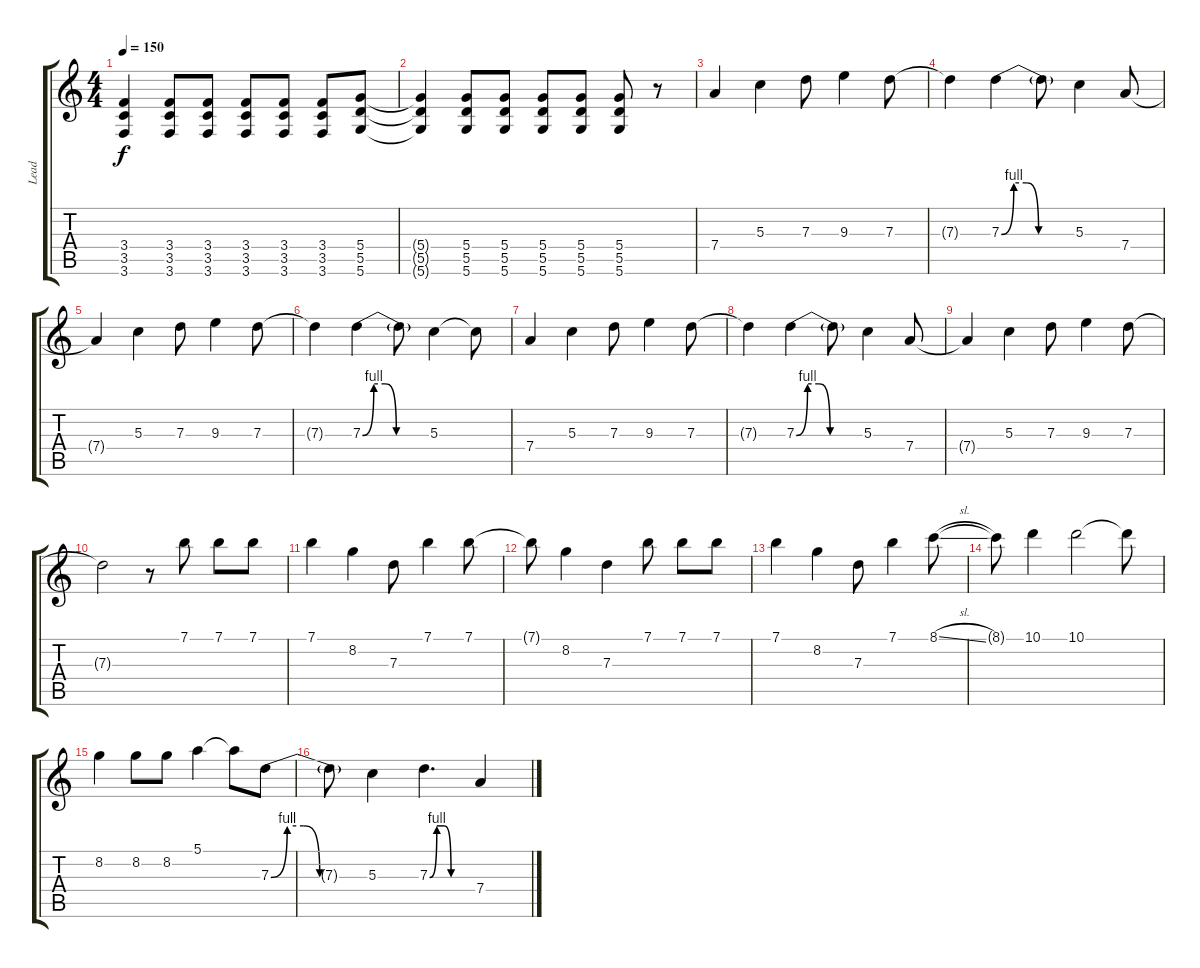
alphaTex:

\track ("Lead" "Lead") {instrument overdrivenguitar}
\staff {score tabs}
\tuning (E4 B3 G3 D3 A2 D2) {hide}
\ts (4 4)
\tempo 150
\clef g2
\ks c
(3.4{t} 3.5{t} 3.6{t}).4{dy f} (3.4 3.5 3.6).8 (3.4 3.5 3.6).8 (3.4 3.5 3.6).8 (3.4 3.5 3.6).8 (3.4 3.5 3.6).8 (5.4 5.5 5.6).8 |
(5.4{t} 5.5{t} 5.6{t}).4 (5.4 5.5 5.6).8 (5.4 5.5 5.6).8 (5.4 5.5 5.6).8 (5.4 5.5 5.6).8 (5.4 5.5 5.6).8 r.8 |
7.4.4 5.3.4 7.3.8 9.3.4 7.3.8 |
7.3{t}.4 7.3{be (custom 0 0 10 4 20 4 30 0 60 0)}.4 7.3{t}.8 5.3.4 7.4.8 |
7.4{t}.4 5.3.4 7.3.8 9.3.4 7.3.8 |
7.3{t}.4 7.3{be (custom 0 0 10 4 20 4 30 0 60 0)}.4 7.3{t}.8 5.3.4 5.3{t}.8 |
7.4.4 5.3.4 7.3.8 9.3.4 7.3.8 |
7.3{t}.4 7.3{be (custom 0 0 10 4 20 4 30 0 60 0)}.4 7.3{t}.8 5.3.4 7.4.8 |
7.4{t}.4 5.3.4 7.3.8 9.3.4 7.3.8 |
7.3{t}.2 r.8 7.1.8 7.1.8 7.1.8 |
7.1.4 8.2.4 7.3.8 7.1.4 7.1.8 |
7.1{t}.8 8.2.4 7.3.4 7.1.8 7.1.8 7.1.8 |
7.1.4 8.2.4 7.3.8 7.1.4 8.1{sl}.8 |
8.1{t}.8 10.1.4 10.1.2 10.1{t}.8 |
8.2.4 8.2.8 8.2.8 5.1.4 5.1{t}.8 7.3{be (custom 0 0 10 4 20 4 30 0 60 0)}.8 |
7.3{t}.8 5.3.4 7.3{be (custom 0 0 10 4 20 4 30 0 60 0)}.4{d} 7.4.4
